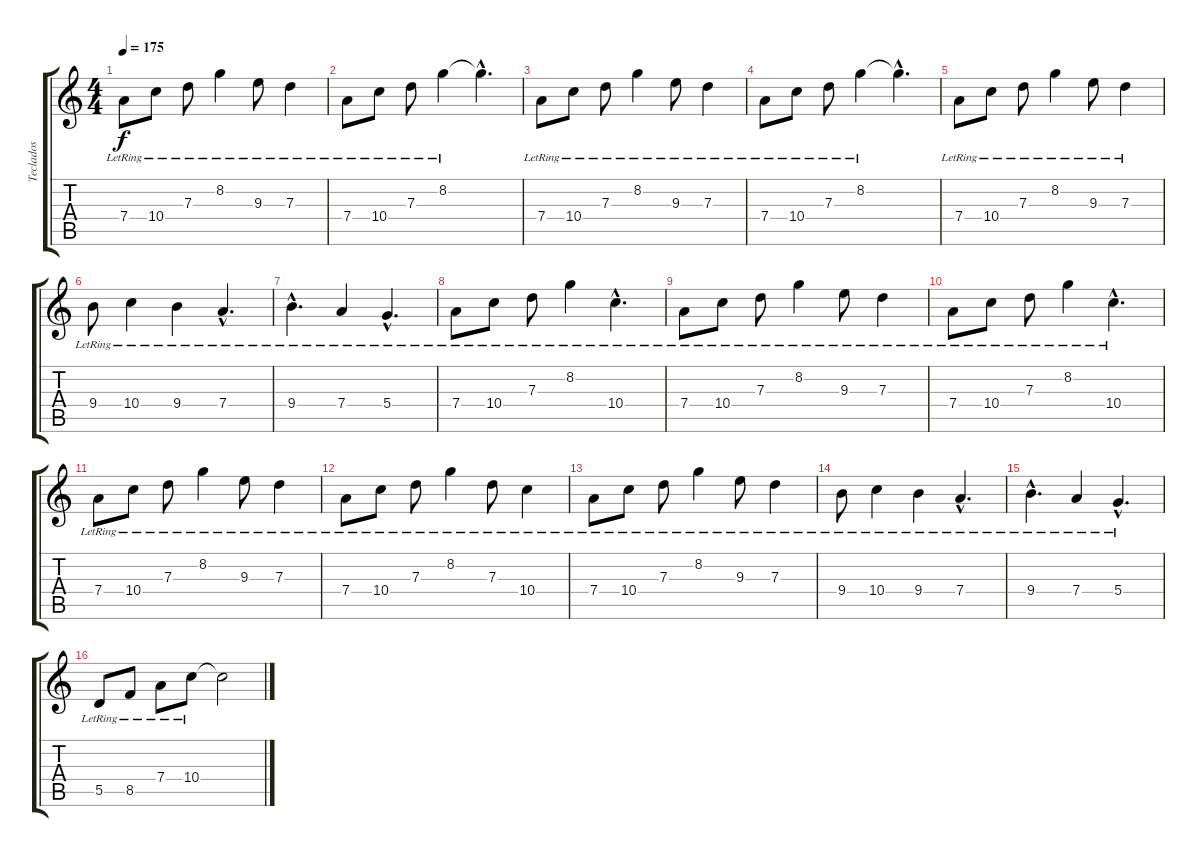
\track ("Teclados" "Teclados") {instrument stringensemble2}
\staff {score tabs}
\tuning (E5 B4 G4 D4 A3 E3) {hide}
\ts (4 4)
\tempo 175
\clef g2
\ks c
7.4{lr}.8{dy f} 10.4{lr}.8 7.3{lr}.8 8.2{lr}.4 9.3{lr}.8 7.3{lr}.4 |
7.4{lr}.8 10.4{lr}.8 7.3{lr}.8 8.2{lr}.4 8.2{hac t}.4{d} |
7.4{lr}.8 10.4{lr}.8 7.3{lr}.8 8.2{lr}.4 9.3{lr}.8 7.3{lr}.4 |
7.4{lr}.8 10.4{lr}.8 7.3{lr}.8 8.2{lr}.4 8.2{hac t}.4{d} |
7.4{lr}.8 10.4{lr}.8 7.3{lr}.8 8.2{lr}.4 9.3{lr}.8 7.3{lr}.4 |
9.4{lr}.8 10.4{lr}.4 9.4{lr}.4 7.4{hac lr}.4{d} |
9.4{hac lr}.4{d} 7.4{lr}.4 5.4{hac lr}.4{d} |
7.4{lr}.8 10.4{lr}.8 7.3{lr}.8 8.2{lr}.4 10.4{hac lr}.4{d} |
7.4{lr}.8 10.4{lr}.8 7.3{lr}.8 8.2{lr}.4 9.3{lr}.8 7.3{lr}.4 |
7.4{lr}.8 10.4{lr}.8 7.3{lr}.8 8.2{lr}.4 10.4{hac lr}.4{d} |
7.4{lr}.8 10.4{lr}.8 7.3{lr}.8 8.2{lr}.4 9.3{lr}.8 7.3{lr}.4 |
7.4{lr}.8 10.4{lr}.8 7.3{lr}.8 8.2{lr}.4 7.3{lr}.8 10.4{lr}.4 |
7.4{lr}.8 10.4{lr}.8 7.3{lr}.8 8.2{lr}.4 9.3{lr}.8 7.3{lr}.4 |
9.4{lr}.8 10.4{lr}.4 9.4{lr}.4 7.4{hac lr}.4{d} |
9.4{hac lr}.4{d} 7.4{lr}.4 5.4{hac lr}.4{d} |
5.5{lr}.8 8.5{lr}.8 7.4{lr}.8 10.4{lr}.8 10.4{t}.2
